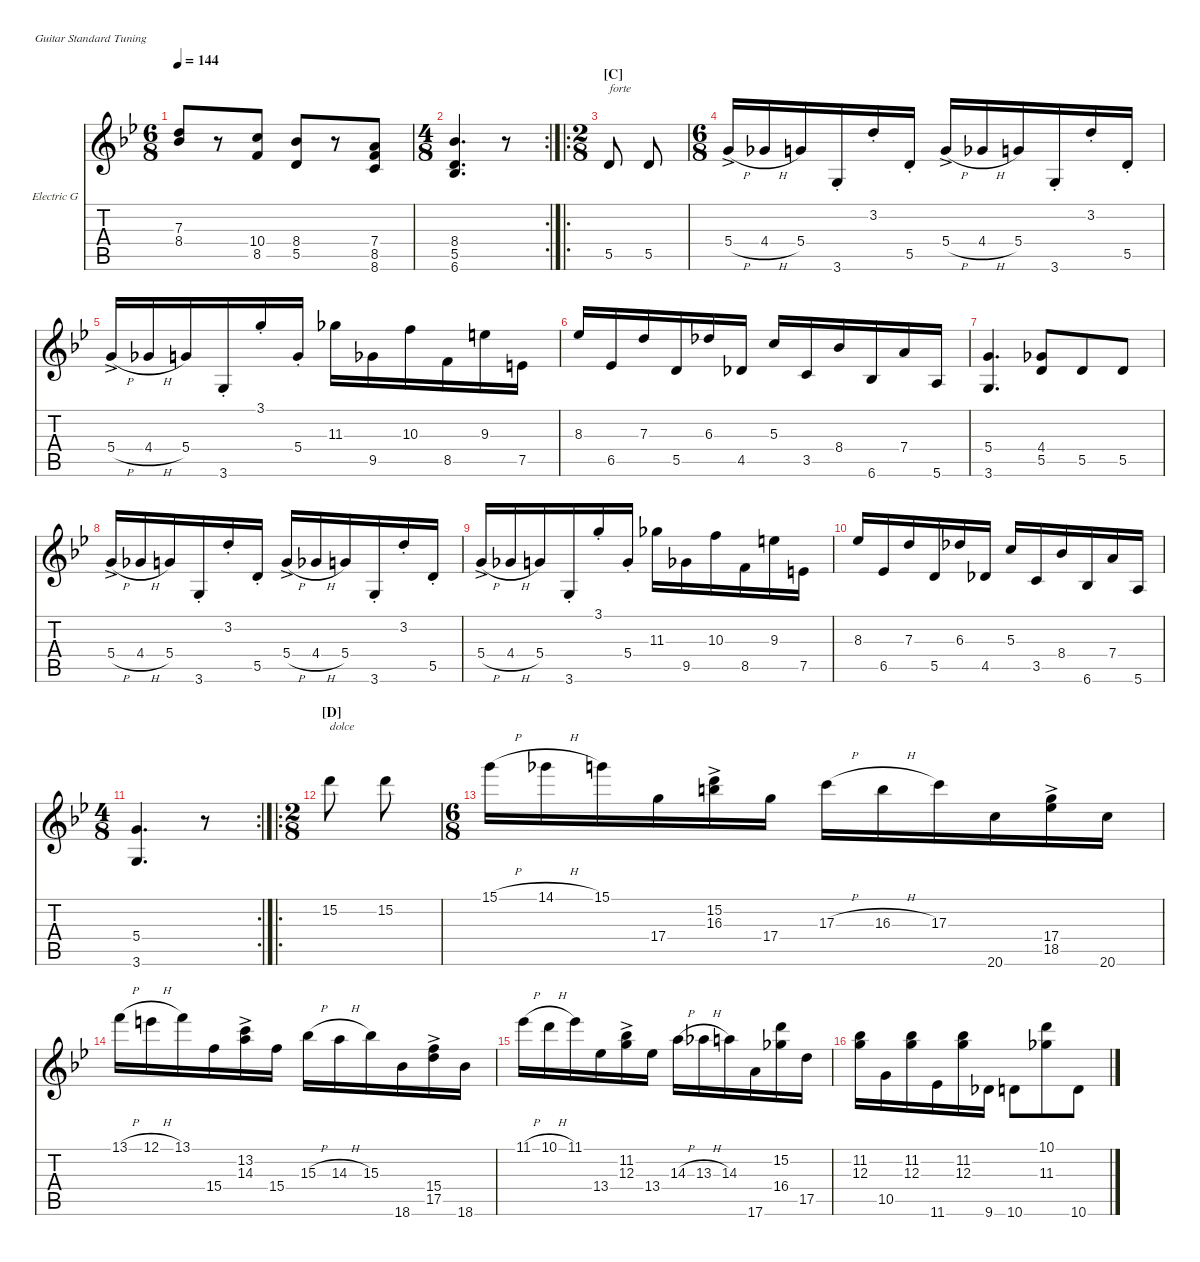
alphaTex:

\defaultSystemsLayout 4
\hideDynamics
\bracketExtendMode nobrackets
\firstSystemTrackNameOrientation horizontal
\otherSystemsTrackNameOrientation horizontal
\track ("Electric Guitar" "Electric G") {instrument distortionguitar}
\staff {score tabs}
\tuning (E4 B3 G3 D3 A2 E2)
\ts (6 8)
\tempo 144
\clef g2
\scale
1.06179
\ks bb
(8.4 7.3).8{dy f} r.8 (8.5 10.4).8 (5.5 8.4).8 r.8 (8.5 7.4 8.6).8 |
\rc 2
\ts (4 8)
\scale
0.938209 (6.6 5.5 8.4).4{d} r.8 |
\ro
\ts (2 8)
\section ("C" "")
\scale
1.09206 5.5.8{txt "forte" dy ff} 5.5.8 |
\ts (6 8)
\scale
0.907945 5.4{h ac}.16 4.4{h}.16 5.4.16 3.6{st}.16 3.2{st}.16 5.5{st}.16 5.4{h ac}.16 4.4{h}.16 5.4.16 3.6{st}.16 3.2{st}.16 5.5{st}.16 |
\scale
1.06179 5.4{h ac}.16 4.4{h}.16 5.4.16 3.6{st}.16 3.1{st}.16 5.4{st}.16 11.3.16 9.5.16 10.3.16 8.5.16 9.3.16 7.5.16 |
\scale
0.938209 8.3.16 6.5.16 7.3.16 5.5.16 6.3.16 4.5.16 5.3.16 3.5.16 8.4.16 6.6.16 7.4.16 5.6.16 |
\scale
1.06179 (3.6 5.4).4{d} (5.5 4.4).8 5.5.8 5.5.8 |
\scale
0.938209 5.4{h ac}.16 4.4{h}.16 5.4.16 3.6{st}.16 3.2{st}.16 5.5{st}.16 5.4{h ac}.16 4.4{h}.16 5.4.16 3.6{st}.16 3.2{st}.16 5.5{st}.16 |
\scale
1.06179 5.4{h ac}.16 4.4{h}.16 5.4.16 3.6{st}.16 3.1{st}.16 5.4{st}.16 11.3.16 9.5.16 10.3.16 8.5.16 9.3.16 7.5.16 |
\scale
0.938209 8.3.16 6.5.16 7.3.16 5.5.16 6.3.16 4.5.16 5.3.16 3.5.16 8.4.16 6.6.16 7.4.16 5.6.16 |
\rc 2
\ts (4 8)
\scale
1.09206 (3.6 5.4).4{d} r.8 |
\ro
\ts (2 8)
\section ("D" "")
\scale
0.907945 15.2.8{txt "dolce" dy f} 15.2.8 |
\ts (6 8)
\scale
1.09206 15.1{h}.16 14.1{h}.16 15.1.16 17.4.16 (16.3{ac} 15.2{ac}).16 17.4.16 17.3{h}.16 16.3{h}.16 17.3.16 20.6.16 (18.5{ac} 17.4{ac}).16 20.6.16 |
\scale
0.907945 13.1{h}.16 12.1{h}.16 13.1.16 15.4.16 (14.3{ac} 13.2{ac}).16 15.4.16 15.3{h}.16 14.3{h}.16 15.3.16 18.6.16 (17.5{ac} 15.4{ac}).16 18.6.16 |
\scale
1.06179 11.1{h}.16 10.1{h}.16 11.1.16 13.4.16 (12.3{ac} 11.2{ac}).16 13.4.16 14.3{h}.16 13.3{h}.16 14.3.16 17.6.16 (16.4 15.2).16 17.5.16 |
\scale
0.938209 (12.3 11.2).16 10.5.16 (12.3 11.2).16 11.6.16 (12.3 11.2).16 9.6.16 10.6.8 (11.3 10.1).8 10.6.8
